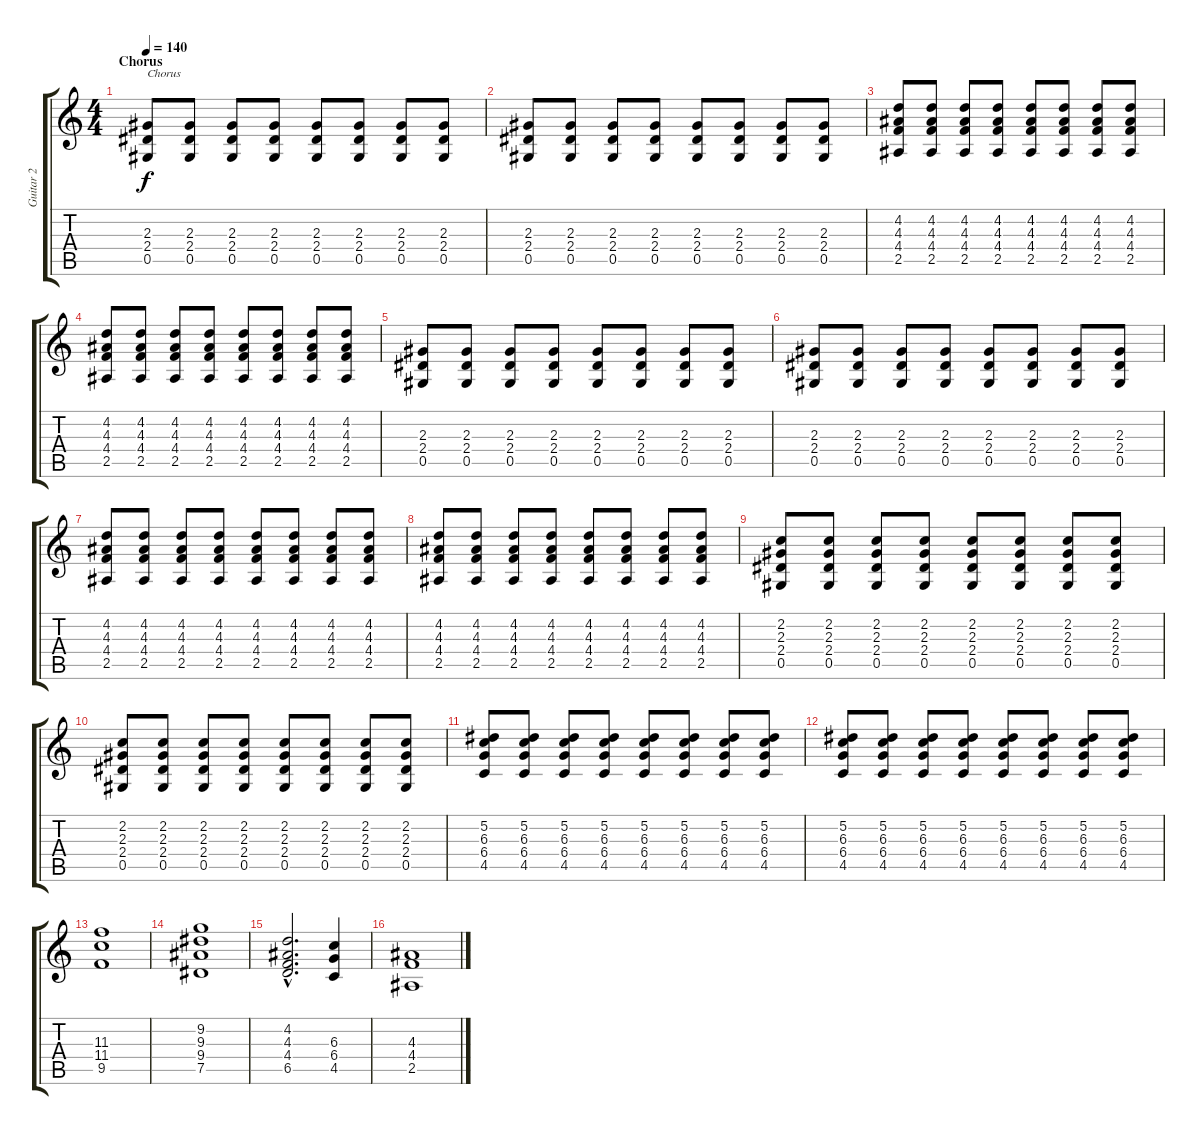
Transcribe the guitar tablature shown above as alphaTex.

\track ("Guitar 2" "Guitar 2") {instrument distortionguitar}
\staff {score tabs}
\tuning (Eb4 Bb3 Gb3 Db3 Ab2 Eb2) {hide}
\ts (4 4)
\section ("" "Chorus")
\tempo 140
\clef g2
\ks c
(2.3 2.4 0.5).8{txt "Chorus" dy f} (2.3 2.4 0.5).8 (2.3 2.4 0.5).8 (2.3 2.4 0.5).8 (2.3 2.4 0.5).8 (2.3 2.4 0.5).8 (2.3 2.4 0.5).8 (2.3 2.4 0.5).8 |
(2.3 2.4 0.5).8 (2.3 2.4 0.5).8 (2.3 2.4 0.5).8 (2.3 2.4 0.5).8 (2.3 2.4 0.5).8 (2.3 2.4 0.5).8 (2.3 2.4 0.5).8 (2.3 2.4 0.5).8 |
(4.2 4.3 4.4 2.5).8 (4.2 4.3 4.4 2.5).8 (4.2 4.3 4.4 2.5).8 (4.2 4.3 4.4 2.5).8 (4.2 4.3 4.4 2.5).8 (4.2 4.3 4.4 2.5).8 (4.2 4.3 4.4 2.5).8 (4.2 4.3 4.4 2.5).8 |
(4.2 4.3 4.4 2.5).8 (4.2 4.3 4.4 2.5).8 (4.2 4.3 4.4 2.5).8 (4.2 4.3 4.4 2.5).8 (4.2 4.3 4.4 2.5).8 (4.2 4.3 4.4 2.5).8 (4.2 4.3 4.4 2.5).8 (4.2 4.3 4.4 2.5).8 |
(2.3 2.4 0.5).8 (2.3 2.4 0.5).8 (2.3 2.4 0.5).8 (2.3 2.4 0.5).8 (2.3 2.4 0.5).8 (2.3 2.4 0.5).8 (2.3 2.4 0.5).8 (2.3 2.4 0.5).8 |
(2.3 2.4 0.5).8 (2.3 2.4 0.5).8 (2.3 2.4 0.5).8 (2.3 2.4 0.5).8 (2.3 2.4 0.5).8 (2.3 2.4 0.5).8 (2.3 2.4 0.5).8 (2.3 2.4 0.5).8 |
(4.2 4.3 4.4 2.5).8 (4.2 4.3 4.4 2.5).8 (4.2 4.3 4.4 2.5).8 (4.2 4.3 4.4 2.5).8 (4.2 4.3 4.4 2.5).8 (4.2 4.3 4.4 2.5).8 (4.2 4.3 4.4 2.5).8 (4.2 4.3 4.4 2.5).8 |
(4.2 4.3 4.4 2.5).8 (4.2 4.3 4.4 2.5).8 (4.2 4.3 4.4 2.5).8 (4.2 4.3 4.4 2.5).8 (4.2 4.3 4.4 2.5).8 (4.2 4.3 4.4 2.5).8 (4.2 4.3 4.4 2.5).8 (4.2 4.3 4.4 2.5).8 |
(2.2 2.3 2.4 0.5).8 (2.2 2.3 2.4 0.5).8 (2.2 2.3 2.4 0.5).8 (2.2 2.3 2.4 0.5).8 (2.2 2.3 2.4 0.5).8 (2.2 2.3 2.4 0.5).8 (2.2 2.3 2.4 0.5).8 (2.2 2.3 2.4 0.5).8 |
(2.2 2.3 2.4 0.5).8 (2.2 2.3 2.4 0.5).8 (2.2 2.3 2.4 0.5).8 (2.2 2.3 2.4 0.5).8 (2.2 2.3 2.4 0.5).8 (2.2 2.3 2.4 0.5).8 (2.2 2.3 2.4 0.5).8 (2.2 2.3 2.4 0.5).8 |
(5.2 6.3 6.4 4.5).8 (5.2 6.3 6.4 4.5).8 (5.2 6.3 6.4 4.5).8 (5.2 6.3 6.4 4.5).8 (5.2 6.3 6.4 4.5).8 (5.2 6.3 6.4 4.5).8 (5.2 6.3 6.4 4.5).8 (5.2 6.3 6.4 4.5).8 |
(5.2 6.3 6.4 4.5).8 (5.2 6.3 6.4 4.5).8 (5.2 6.3 6.4 4.5).8 (5.2 6.3 6.4 4.5).8 (5.2 6.3 6.4 4.5).8 (5.2 6.3 6.4 4.5).8 (5.2 6.3 6.4 4.5).8 (5.2 6.3 6.4 4.5).8 |
(11.3 11.4 9.5).1 |
(9.2 9.3 9.4 7.5).1 |
(4.2{hac} 4.3{hac} 4.4{hac} 6.5{hac}).2{d} (6.3 6.4 4.5).4 |
(4.3 4.4 2.5).1
